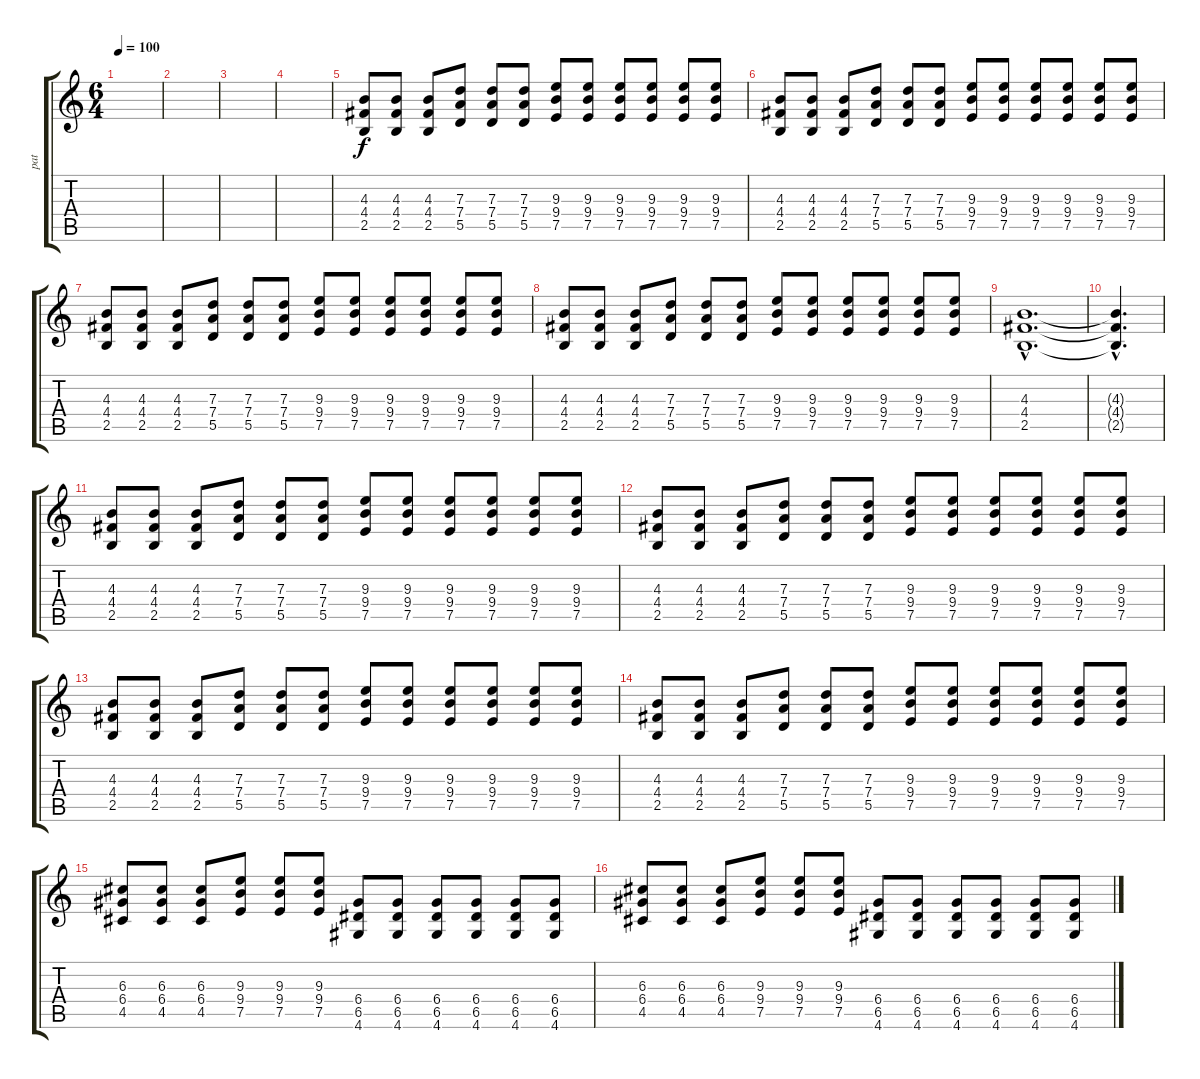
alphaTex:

\track ("pat" "pat") {instrument overdrivenguitar}
\staff {score tabs}
\tuning (E4 B3 G3 D3 A2 E2) {hide}
\ts (6 4)
\tempo 100
\clef g2
\ks c
|
|
|
|
(4.3 4.4 2.5).8 (4.3 4.4 2.5).8 (4.3 4.4 2.5).8 (7.3 7.4 5.5).8 (7.3 7.4 5.5).8 (7.3 7.4 5.5).8 (9.3 9.4 7.5).8 (9.3 9.4 7.5).8 (9.3 9.4 7.5).8 (9.3 9.4 7.5).8 (9.3 9.4 7.5).8 (9.3 9.4 7.5).8 |
(4.3 4.4 2.5).8 (4.3 4.4 2.5).8 (4.3 4.4 2.5).8 (7.3 7.4 5.5).8 (7.3 7.4 5.5).8 (7.3 7.4 5.5).8 (9.3 9.4 7.5).8 (9.3 9.4 7.5).8 (9.3 9.4 7.5).8 (9.3 9.4 7.5).8 (9.3 9.4 7.5).8 (9.3 9.4 7.5).8 |
(4.3 4.4 2.5).8 (4.3 4.4 2.5).8 (4.3 4.4 2.5).8 (7.3 7.4 5.5).8 (7.3 7.4 5.5).8 (7.3 7.4 5.5).8 (9.3 9.4 7.5).8 (9.3 9.4 7.5).8 (9.3 9.4 7.5).8 (9.3 9.4 7.5).8 (9.3 9.4 7.5).8 (9.3 9.4 7.5).8 |
(4.3 4.4 2.5).8 (4.3 4.4 2.5).8 (4.3 4.4 2.5).8 (7.3 7.4 5.5).8 (7.3 7.4 5.5).8 (7.3 7.4 5.5).8 (9.3 9.4 7.5).8 (9.3 9.4 7.5).8 (9.3 9.4 7.5).8 (9.3 9.4 7.5).8 (9.3 9.4 7.5).8 (9.3 9.4 7.5).8 |
(4.3{hac} 4.4{hac} 2.5{hac}).1{d} |
(4.3{hac t} 4.4{hac t} 2.5{hac t}).4{d} |
(4.3 4.4 2.5).8 (4.3 4.4 2.5).8 (4.3 4.4 2.5).8 (7.3 7.4 5.5).8 (7.3 7.4 5.5).8 (7.3 7.4 5.5).8 (9.3 9.4 7.5).8 (9.3 9.4 7.5).8 (9.3 9.4 7.5).8 (9.3 9.4 7.5).8 (9.3 9.4 7.5).8 (9.3 9.4 7.5).8 |
(4.3 4.4 2.5).8 (4.3 4.4 2.5).8 (4.3 4.4 2.5).8 (7.3 7.4 5.5).8 (7.3 7.4 5.5).8 (7.3 7.4 5.5).8 (9.3 9.4 7.5).8 (9.3 9.4 7.5).8 (9.3 9.4 7.5).8 (9.3 9.4 7.5).8 (9.3 9.4 7.5).8 (9.3 9.4 7.5).8 |
(4.3 4.4 2.5).8 (4.3 4.4 2.5).8 (4.3 4.4 2.5).8 (7.3 7.4 5.5).8 (7.3 7.4 5.5).8 (7.3 7.4 5.5).8 (9.3 9.4 7.5).8 (9.3 9.4 7.5).8 (9.3 9.4 7.5).8 (9.3 9.4 7.5).8 (9.3 9.4 7.5).8 (9.3 9.4 7.5).8 |
(4.3 4.4 2.5).8 (4.3 4.4 2.5).8 (4.3 4.4 2.5).8 (7.3 7.4 5.5).8 (7.3 7.4 5.5).8 (7.3 7.4 5.5).8 (9.3 9.4 7.5).8 (9.3 9.4 7.5).8 (9.3 9.4 7.5).8 (9.3 9.4 7.5).8 (9.3 9.4 7.5).8 (9.3 9.4 7.5).8 |
(6.3 6.4 4.5).8 (6.3 6.4 4.5).8 (6.3 6.4 4.5).8 (9.3 9.4 7.5).8 (9.3 9.4 7.5).8 (9.3 9.4 7.5).8 (6.4 6.5 4.6).8 (6.4 6.5 4.6).8 (6.4 6.5 4.6).8 (6.4 6.5 4.6).8 (6.4 6.5 4.6).8 (6.4 6.5 4.6).8 |
(6.3 6.4 4.5).8 (6.3 6.4 4.5).8 (6.3 6.4 4.5).8 (9.3 9.4 7.5).8 (9.3 9.4 7.5).8 (9.3 9.4 7.5).8 (6.4 6.5 4.6).8 (6.4 6.5 4.6).8 (6.4 6.5 4.6).8 (6.4 6.5 4.6).8 (6.4 6.5 4.6).8 (6.4 6.5 4.6).8
